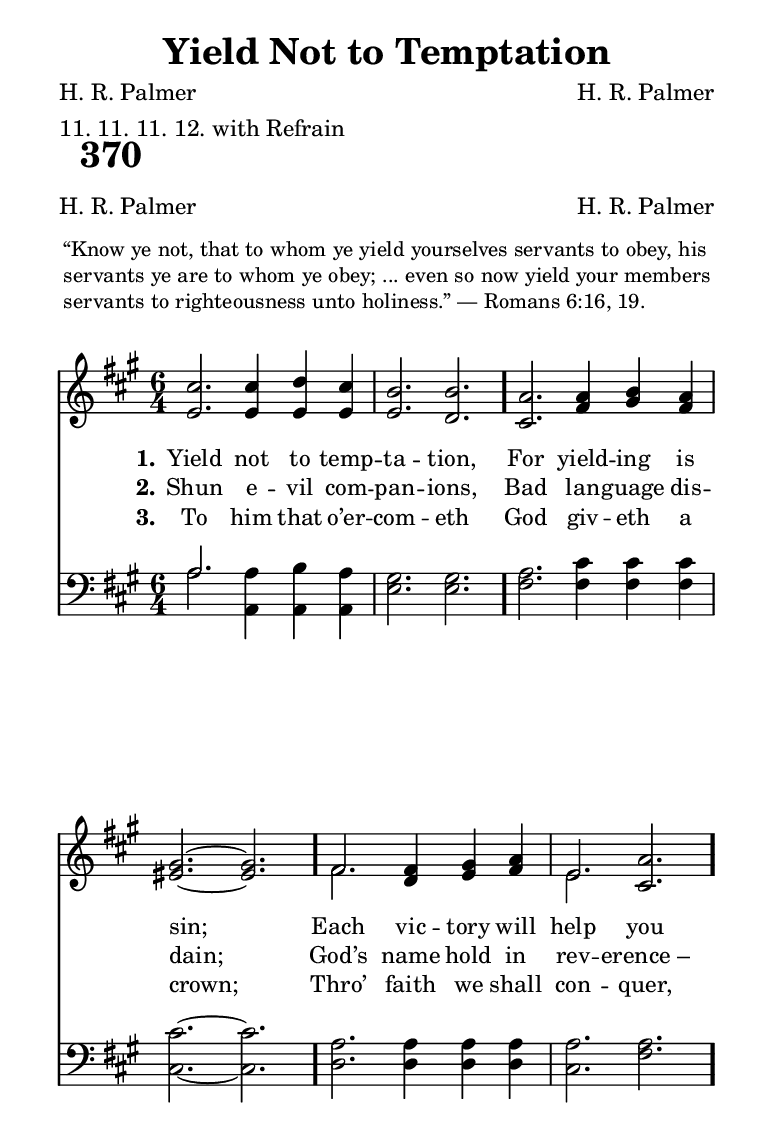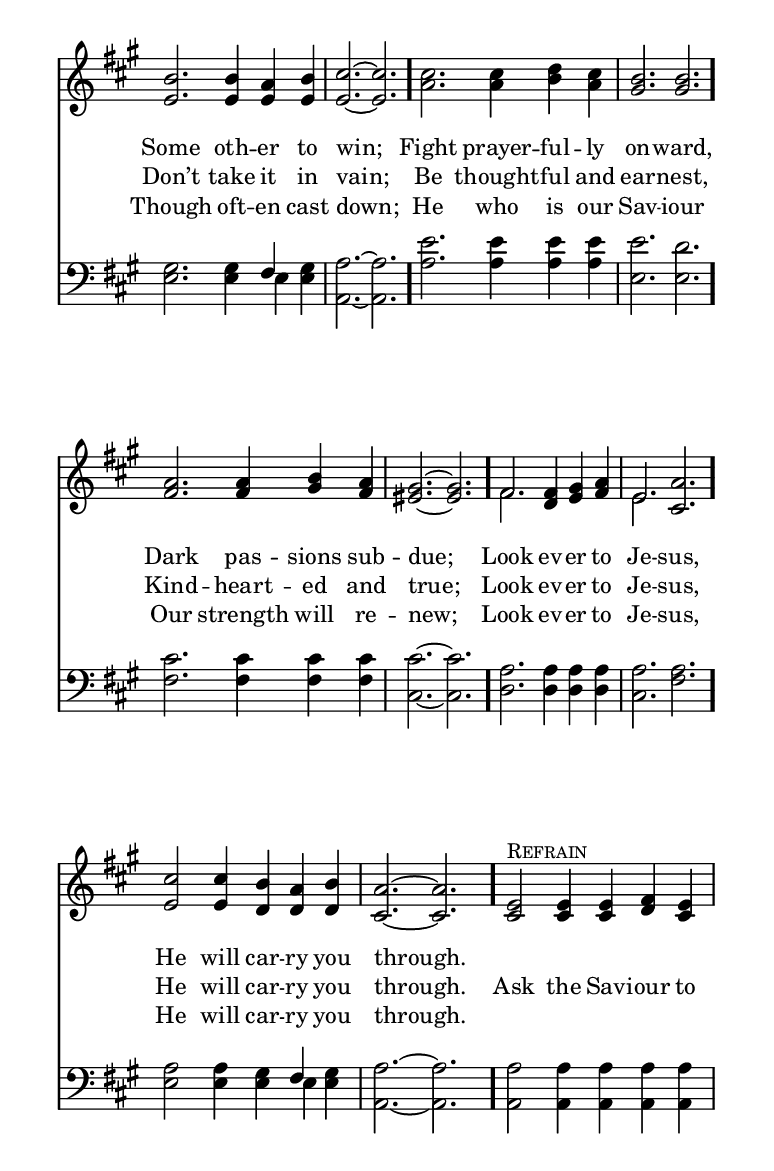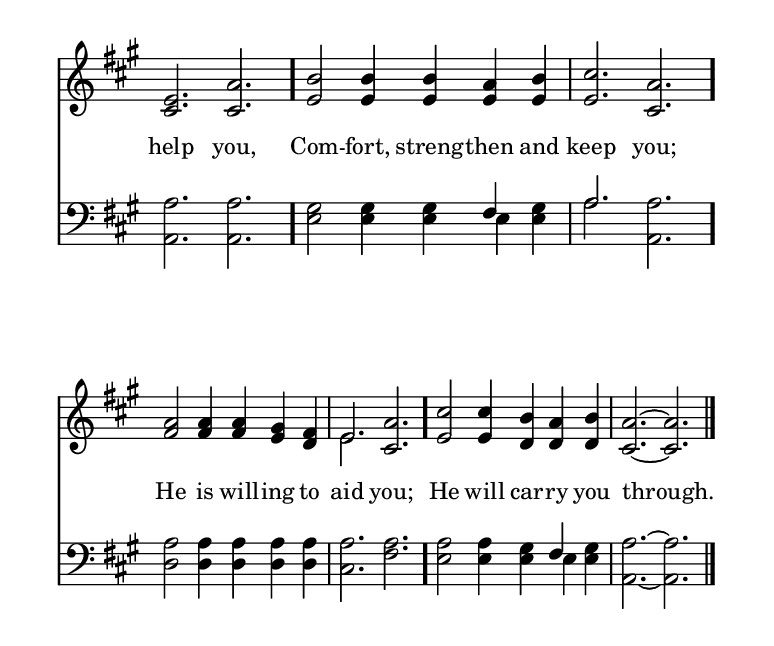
\include "common/global.ily"
\paper {
  \include "common/paper.ily"
  system-count = #(cond (is-eogsized 5) (#t #f))
  scoreTitleMarkup = \markup {
    \override #'(baseline-skip . 3.5)
    \column {
      \override #'(baseline-skip . 3.5)
      \column {
        \fill-line {
          \huge \larger \larger \bold {
            \concat { "  " \fromproperty #'header:hymnnumber }
            \mytitle
            \null
          }
        }

        \fill-line {
          \lower #1 \fromproperty #'header:poet
          \smaller \bold \mysubtitle
          \lower #1 \fromproperty #'header:composer
        }

        \vspace #0.5

        \override #'(baseline-skip . 2.5)
        \small \fill-line {
          \wordwrap { “Know ye not, that to whom ye yield yourselves servants to obey, his servants ye are to whom ye obey; ... even so now yield your members servants to righteousness unto holiness.” — "Romans 6:16, 19." } } % original has right-justified reference
      }
    }
  }
}

\header{
  %children
  hymnnumber = "370"
  title = "Yield Not to Temptation"
  tunename = ""
  meter = "11. 11. 11. 12. with Refrain"
  poet = "H. R. Palmer"
  composer = "H. R. Palmer"
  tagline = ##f
}

global = {
  \include "common/overrides.ily"
  \override Staff.TimeSignature.style = #'numbered
  \time 6/4
  \override Score.MetronomeMark.transparent = ##t % hide all fermata changes too
  \tempo 2=80
  \key a \major
  \autoBeamOff
}

patternA = { c2. c4 c c | c2. c | c2. c4 c c | c2. ~ c }
patternB = { c2 c4 c c c | c2. c }
patternC = { c2. c4 c c | c2. c | c2 c4 c c c | c2. ~ c }

notesSoprano = {
\global
\relative c'' {

  \changePitch \patternA { cis cis d cis | b b | a a b a | gis gis }
  \changePitch \patternA { fis fis gis a | e a | b b a b | cis cis }
  \changePitch \patternA { cis cis d cis | b b | a a b a | gis gis }
  \changePitch \patternC { fis fis gis a | e a | cis cis b a b | a a }

  \eogbreak
  << s^\markup { \small \caps "Refrain" }
  \changePitch \patternB { e e e fis e | e a } >>
  \changePitch \patternB { b b b a b | cis a }
  \changePitch \patternB { a a a gis fis | e a }
  \changePitch \patternB { cis cis b a b | a ~ a }

  \bar "|."

}
}

notesAlto = {
\global
\relative e' {

  \changePitch \patternA { e e e e | e d | cis fis gis fis | eis eis }
  \changePitch \patternA { fis d e fis | e cis | e e e e | e e }
  \changePitch \patternA { a a b a | gis gis | fis fis gis fis | eis eis }
  \changePitch \patternC { fis d e fis | e cis | e e d d d | cis cis }

  \changePitch \patternB { cis cis cis d cis | cis cis }
  \changePitch \patternB { e e e e e | e cis }
  \changePitch \patternB { fis fis fis e d | e cis }
  \changePitch \patternB { e e d d d | cis ~ cis }

}
}

notesTenor = {
\global
\relative a {

  \changePitch \patternA { a a b a | gis gis | a cis cis cis | cis cis }
  \changePitch \patternA { a a a a | a a | gis gis fis gis | a a }
  \changePitch \patternA { e' e e e | e d | cis cis cis cis | cis cis }
  \changePitch \patternC { a a a a | a a | a a gis fis gis | a a }

  \changePitch \patternB { a a a a a | a a }
  \changePitch \patternB { gis gis gis fis gis | a a }
  \changePitch \patternB { a a a a a | a a }
  \changePitch \patternB { a a gis fis gis | a ~ a }

}
}

notesBass = {
\global
\relative f {

  \changePitch \patternA { a a, a a | e' e | fis fis fis fis | cis cis }
  \changePitch \patternA { d d d d | cis fis | e e e e | a, a }
  \changePitch \patternA { a' a a a | e e | fis fis fis fis | cis cis }
  \changePitch \patternC { d d d d | cis fis | e e e e e | a, a }

  \changePitch \patternB { a a a a a | a a }
  \changePitch \patternB { e' e e e e | a a, }
  \changePitch \patternB { d d d d d | cis fis }
  \changePitch \patternB { e e e e e | a, ~ a }

}
}

Refrain = \lyricmode {

Ask the Sav -- iour to help you, \bar "."
Com -- fort, streng -- then and keep you; \bar "."
He is will -- ing to aid you; \bar "."
He will car -- ry you through. \bar "."

}

wordsA = \lyricmode {
\set stanza = "1."

Yield not to temp -- ta -- tion, \bar "."
For yield -- ing is sin; \bar "."
Each vic -- tory will help you \bar "."
Some oth -- er to win; \bar "."
Fight prayer -- ful -- ly on -- ward, \bar "."
Dark pas -- sions sub -- due; \bar "."
Look ev -- er to Je -- sus, \bar "."
He will car -- ry you through. \bar "."

}

wordsB = \lyricmode {
\set stanza = "2."

Shun e -- vil com -- pan -- ions,
Bad lan -- guage dis -- dain;
God’s name hold in rev -- erence_–
Don’t take it in vain;
Be thought -- ful and ear -- nest,
Kind -- heart -- ed and true;
Look ev -- er to Je -- sus,
He will car -- ry you through.

\Refrain

}

wordsC = \lyricmode {
\set stanza = "3."

To him that o’er -- com -- eth
God giv -- eth a crown;
Thro’ faith we shall con -- quer,
Though oft -- en cast down;
He who is our Sav -- iour
Our strength will re -- new;
Look ev -- er to Je -- sus,
He will car -- ry you through.

}

\score {
  \context ChoirStaff <<
    \context Staff = upper <<
      \set Staff.autoBeaming = ##f
      \set ChoirStaff.systemStartDelimiter = #'SystemStartBar
      \set ChoirStaff.printPartCombineTexts = ##f
      \partcombine #'(2 . 11) \notesSoprano \notesAlto
      \context NullVoice = sopranos { \voiceOne << \notesSoprano >> }
      \context Lyrics = one   \lyricsto sopranos \wordsA
      \context Lyrics = two   \lyricsto sopranos \wordsB
      \context Lyrics = three \lyricsto sopranos \wordsC
    >>
    \context Staff = men <<
      \set Staff.autoBeaming = ##f
      \clef bass
      \set ChoirStaff.printPartCombineTexts = ##f
      \partcombine #'(2 . 11) \notesTenor \notesBass
    >>
  >>
  \layout {
    \include "common/layout.ily"
  }
  #(cond ((ly:get-option 'eog-midi-permitted) #{ \midi{
    \include "common/midi.ily"
  } #}))
}

\version "2.19.49"  % necessary for upgrading to future LilyPond versions.

% vi:set et ts=2 sw=2 ai nocindent syntax=lilypond:
